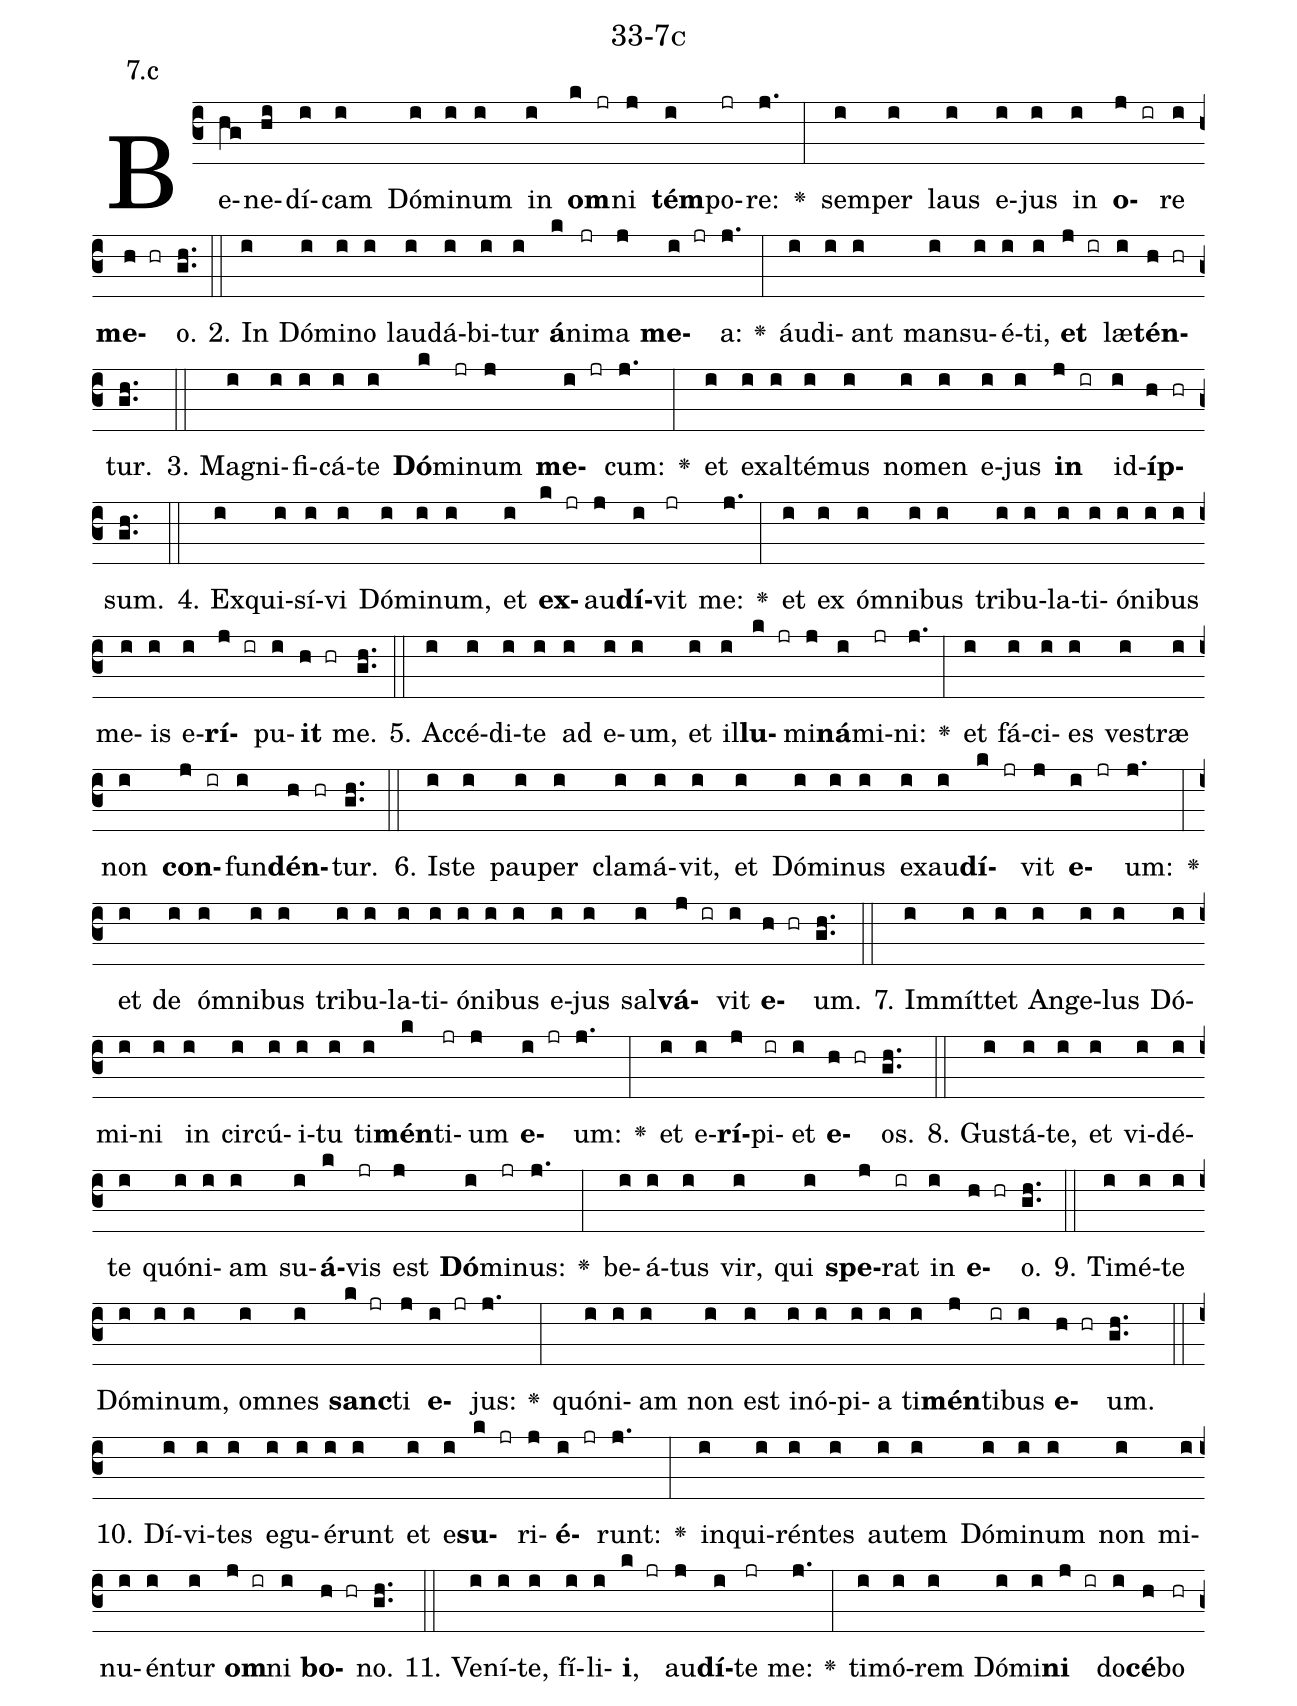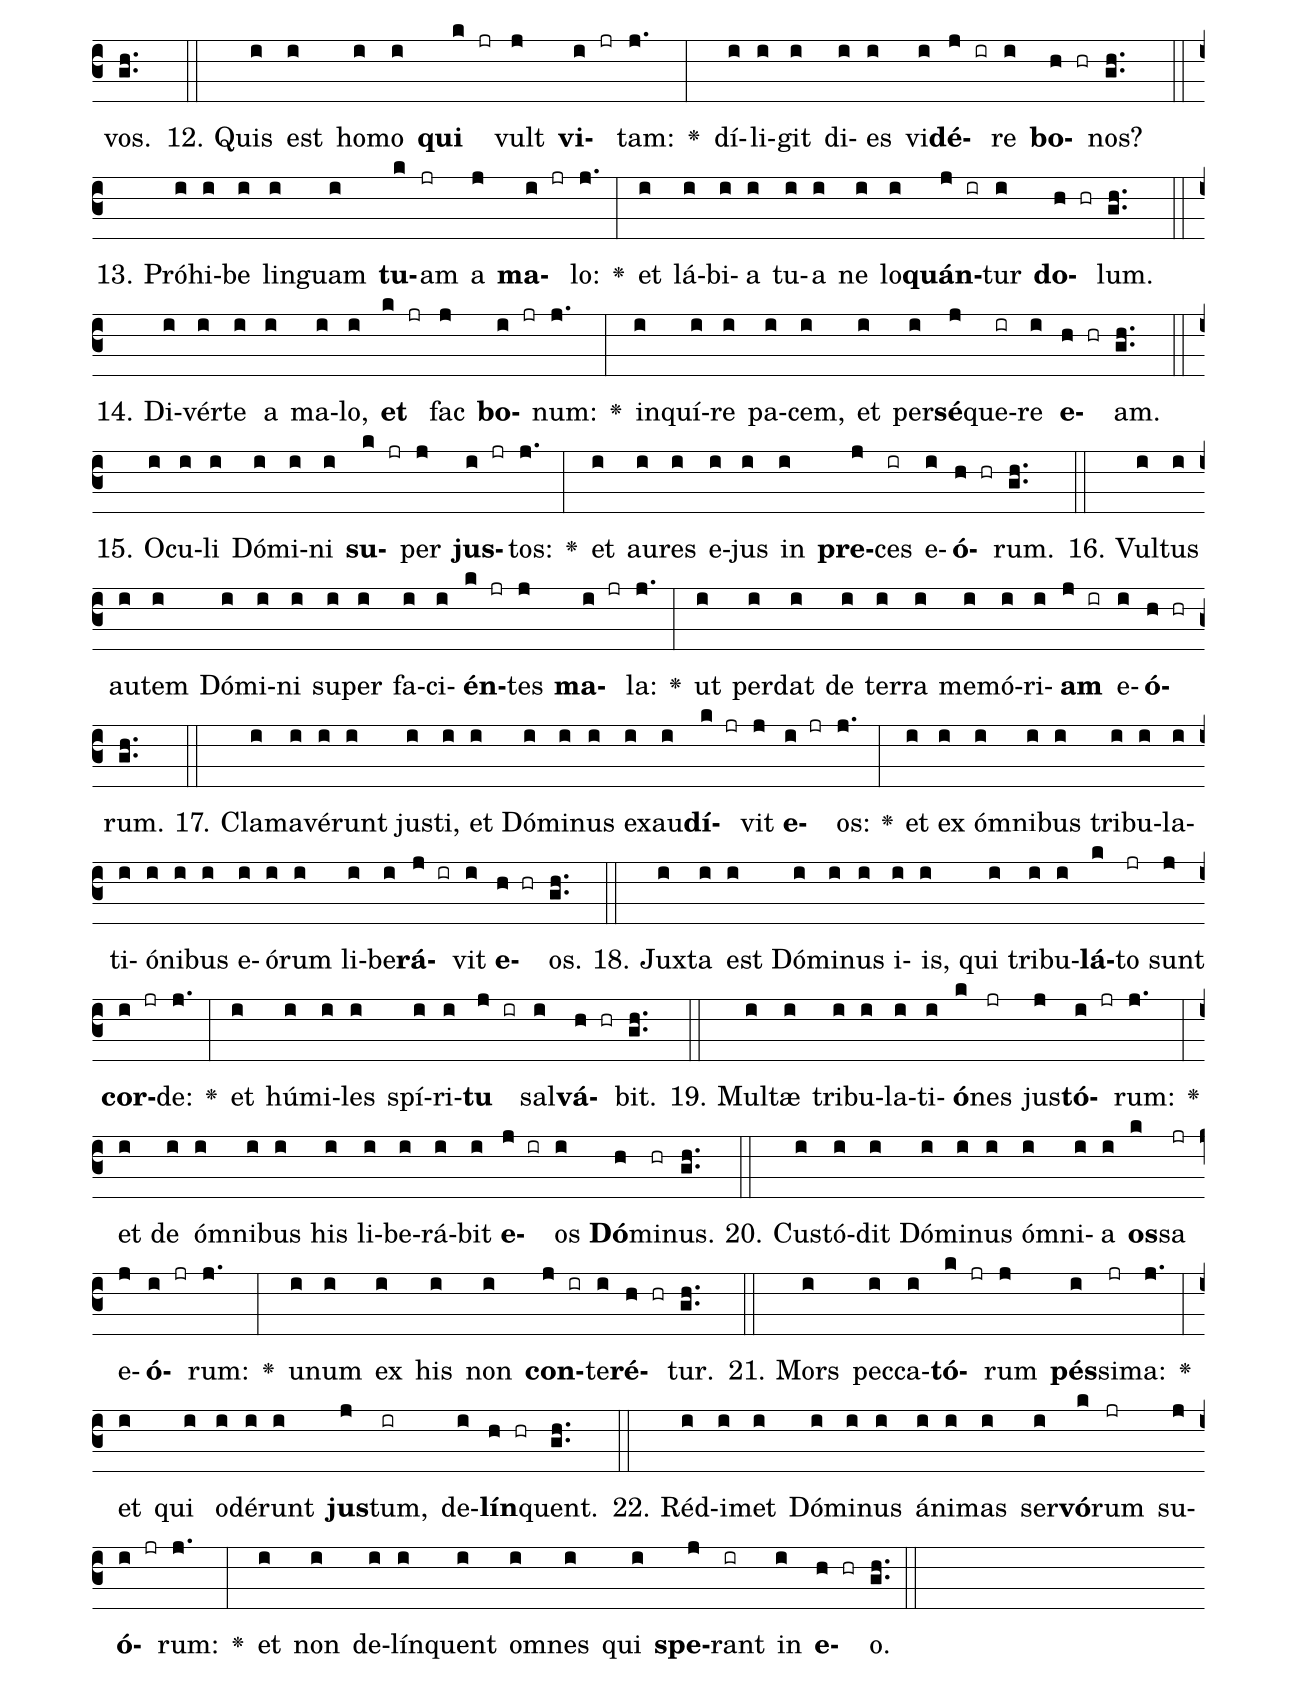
name: 33-7c;
annotation: 7.c;
%%
(c3)Be(hg)ne(hi)dí(i)cam(i) Dó(i)mi(i)num(i) in(i) <b>om</b>(k jr)ni(j) <b>tém</b>(i)po(jr)re:(j.) <v>\greheightstar</v>(:) sem(i)per(i) laus(i) e(i)jus(i) in(i) <b>o</b>(j ir)re(i) <b>me</b>(h hr)o.(gh..) (::)
2. In(i) Dó(i)mi(i)no(i) lau(i)dá(i)bi(i)tur(i) <b>á</b>(k)ni(jr)ma(j) <b>me</b>(i jr)a:(j.) <v>\greheightstar</v>(:) áu(i)di(i)ant(i) man(i)su(i)é(i)ti,(i) <b>et</b>(j ir) læ(i)<b>tén</b>(h hr)tur.(gh..) (::)
3. Ma(i)gni(i)fi(i)cá(i)te(i) <b>Dó</b>(k)mi(jr)num(j) <b>me</b>(i jr)cum:(j.) <v>\greheightstar</v>(:) et(i) ex(i)al(i)té(i)mus(i) no(i)men(i) e(i)jus(i) <b>in</b>(j ir) id(i)<b>íp</b>(h hr)sum.(gh..) (::)
4. Ex(i)qui(i)sí(i)vi(i) Dó(i)mi(i)num,(i) et(i) <b>ex</b>(k jr)au(j)<b>dí</b>(i)vit(jr) me:(j.) <v>\greheightstar</v>(:) et(i) ex(i) óm(i)ni(i)bus(i) tri(i)bu(i)la(i)ti(i)ó(i)ni(i)bus(i) me(i)is(i) e(i)<b>rí</b>(j ir)pu(i)<b>it</b>(h hr) me.(gh..) (::)
5. Ac(i)cé(i)di(i)te(i) ad(i) e(i)um,(i) et(i) il(i)<b>lu</b>(k jr)mi(j)<b>ná</b>(i)mi(jr)ni:(j.) <v>\greheightstar</v>(:) et(i) fá(i)ci(i)es(i) ves(i)træ(i) non(i) <b>con</b>(j ir)fun(i)<b>dén</b>(h hr)tur.(gh..) (::)
6. Is(i)te(i) pau(i)per(i) cla(i)má(i)vit,(i) et(i) Dó(i)mi(i)nus(i) ex(i)au(i)<b>dí</b>(k jr)vit(j) <b>e</b>(i jr)um:(j.) <v>\greheightstar</v>(:) et(i) de(i) óm(i)ni(i)bus(i) tri(i)bu(i)la(i)ti(i)ó(i)ni(i)bus(i) e(i)jus(i) sal(i)<b>vá</b>(j ir)vit(i) <b>e</b>(h hr)um.(gh..) (::)
7. Im(i)mít(i)tet(i) An(i)ge(i)lus(i) Dó(i)mi(i)ni(i) in(i) cir(i)cú(i)i(i)tu(i) ti(i)<b>mén</b>(k)ti(jr)um(j) <b>e</b>(i jr)um:(j.) <v>\greheightstar</v>(:) et(i) e(i)<b>rí</b>(j)pi(ir)et(i) <b>e</b>(h hr)os.(gh..) (::)
8. Gus(i)tá(i)te,(i) et(i) vi(i)dé(i)te(i) quón(i)i(i)am(i) su(i)<b>á</b>(k)vis(jr) est(j) <b>Dó</b>(i)mi(jr)nus:(j.) <v>\greheightstar</v>(:) be(i)á(i)tus(i) vir,(i) qui(i) <b>spe</b>(j)rat(ir) in(i) <b>e</b>(h hr)o.(gh..) (::)
9. Ti(i)mé(i)te(i) Dó(i)mi(i)num,(i) om(i)nes(i) <b>sanc</b>(k jr)ti(j) <b>e</b>(i jr)jus:(j.) <v>\greheightstar</v>(:) quón(i)i(i)am(i) non(i) est(i) in(i)ó(i)pi(i)a(i) ti(i)<b>mén</b>(j)ti(ir)bus(i) <b>e</b>(h hr)um.(gh..) (::)
10. Dí(i)vi(i)tes(i) e(i)gu(i)é(i)runt(i) et(i) e(i)<b>su</b>(k jr)ri(j)<b>é</b>(i jr)runt:(j.) <v>\greheightstar</v>(:) in(i)qui(i)rén(i)tes(i) au(i)tem(i) Dó(i)mi(i)num(i) non(i) mi(i)nu(i)én(i)tur(i) <b>om</b>(j ir)ni(i) <b>bo</b>(h hr)no.(gh..) (::)
11. Ve(i)ní(i)te,(i) fí(i)li(i)<b>i</b>,(k jr) au(j)<b>dí</b>(i)te(jr) me:(j.) <v>\greheightstar</v>(:) ti(i)mó(i)rem(i) Dó(i)mi(i)<b>ni</b>(j ir) do(i)<b>cé</b>(h)bo(hr) vos.(gh..) (::)
12. Quis(i) est(i) ho(i)mo(i) <b>qui</b>(k jr) vult(j) <b>vi</b>(i jr)tam:(j.) <v>\greheightstar</v>(:) dí(i)li(i)git(i) di(i)es(i) vi(i)<b>dé</b>(j ir)re(i) <b>bo</b>(h hr)nos?(gh..) (::)
13. Pró(i)hi(i)be(i) lin(i)guam(i) <b>tu</b>(k)am(jr) a(j) <b>ma</b>(i jr)lo:(j.) <v>\greheightstar</v>(:) et(i) lá(i)bi(i)a(i) tu(i)a(i) ne(i) lo(i)<b>quán</b>(j ir)tur(i) <b>do</b>(h hr)lum.(gh..) (::)
14. Di(i)vér(i)te(i) a(i) ma(i)lo,(i) <b>et</b>(k jr) fac(j) <b>bo</b>(i jr)num:(j.) <v>\greheightstar</v>(:) in(i)quí(i)re(i) pa(i)cem,(i) et(i) per(i)<b>sé</b>(j)que(ir)re(i) <b>e</b>(h hr)am.(gh..) (::)
15. O(i)cu(i)li(i) Dó(i)mi(i)ni(i) <b>su</b>(k jr)per(j) <b>jus</b>(i jr)tos:(j.) <v>\greheightstar</v>(:) et(i) au(i)res(i) e(i)jus(i) in(i) <b>pre</b>(j)ces(ir) e(i)<b>ó</b>(h hr)rum.(gh..) (::)
16. Vul(i)tus(i) au(i)tem(i) Dó(i)mi(i)ni(i) su(i)per(i) fa(i)ci(i)<b>én</b>(k jr)tes(j) <b>ma</b>(i jr)la:(j.) <v>\greheightstar</v>(:) ut(i) per(i)dat(i) de(i) ter(i)ra(i) me(i)mó(i)ri(i)<b>am</b>(j ir) e(i)<b>ó</b>(h hr)rum.(gh..) (::)
17. Cla(i)ma(i)vé(i)runt(i) jus(i)ti,(i) et(i) Dó(i)mi(i)nus(i) ex(i)au(i)<b>dí</b>(k jr)vit(j) <b>e</b>(i jr)os:(j.) <v>\greheightstar</v>(:) et(i) ex(i) óm(i)ni(i)bus(i) tri(i)bu(i)la(i)ti(i)ó(i)ni(i)bus(i) e(i)ó(i)rum(i) li(i)be(i)<b>rá</b>(j ir)vit(i) <b>e</b>(h hr)os.(gh..) (::)
18. Jux(i)ta(i) est(i) Dó(i)mi(i)nus(i) i(i)is,(i) qui(i) tri(i)bu(i)<b>lá</b>(k)to(jr) sunt(j) <b>cor</b>(i jr)de:(j.) <v>\greheightstar</v>(:) et(i) hú(i)mi(i)les(i) spí(i)ri(i)<b>tu</b>(j ir) sal(i)<b>vá</b>(h hr)bit.(gh..) (::)
19. Mul(i)tæ(i) tri(i)bu(i)la(i)ti(i)<b>ó</b>(k)nes(jr) jus(j)<b>tó</b>(i jr)rum:(j.) <v>\greheightstar</v>(:) et(i) de(i) óm(i)ni(i)bus(i) his(i) li(i)be(i)rá(i)bit(i) <b>e</b>(j ir)os(i) <b>Dó</b>(h)mi(hr)nus.(gh..) (::)
20. Cus(i)tó(i)dit(i) Dó(i)mi(i)nus(i) óm(i)ni(i)a(i) <b>os</b>(k)sa(jr) e(j)<b>ó</b>(i jr)rum:(j.) <v>\greheightstar</v>(:) u(i)num(i) ex(i) his(i) non(i) <b>con</b>(j ir)te(i)<b>ré</b>(h hr)tur.(gh..) (::)
21. Mors(i) pec(i)ca(i)<b>tó</b>(k jr)rum(j) <b>pés</b>(i)si(jr)ma:(j.) <v>\greheightstar</v>(:) et(i) qui(i) o(i)dé(i)runt(i) <b>jus</b>(j)tum,(ir) de(i)<b>lín</b>(h hr)quent.(gh..) (::)
22. Réd(i)i(i)met(i) Dó(i)mi(i)nus(i) á(i)ni(i)mas(i) ser(i)<b>vó</b>(k)rum(jr) su(j)<b>ó</b>(i jr)rum:(j.) <v>\greheightstar</v>(:) et(i) non(i) de(i)lín(i)quent(i) om(i)nes(i) qui(i) <b>spe</b>(j)rant(ir) in(i) <b>e</b>(h hr)o.(gh..) (::)
